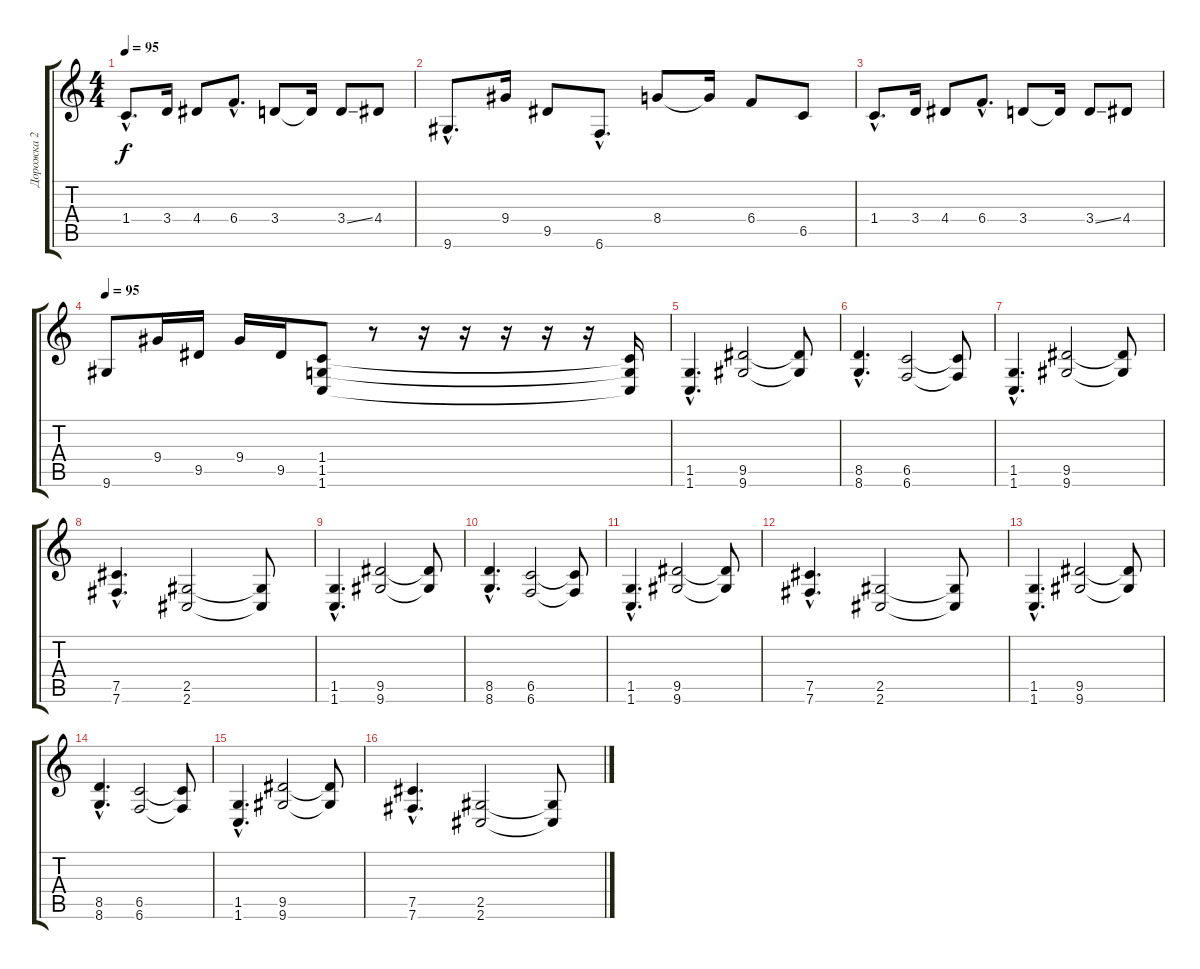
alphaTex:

\track ("Дорожка 2" "Дорожка 2") {instrument electricguitarclean}
\staff {score tabs}
\tuning (D4 A3 E3 B2 Gb2 B1) {hide}
\ts (4 4)
\tempo 95
\clef g2
\ks c
1.4{hac}.8{d dy f} 3.4.16 4.4.8 6.4{hac}.8{d} 3.4.8 3.4{t}.16 3.4{ss}.8 4.4.8 |
9.6{hac}.8{d} 9.4.16 9.5.8 6.6{hac}.8{d} 8.4.8 8.4{t}.16 6.4.8 6.5.8 |
1.4{hac}.8{d} 3.4.16 4.4.8 6.4{hac}.8{d} 3.4.8 3.4{t}.16 3.4{ss}.8 4.4.8 |
\tempo 95
9.6.8 9.4.16 9.5.16 9.4.16 9.5.16 (1.4 1.5 1.6).8{volume 6 instrument distortionguitar} r.8{volume 10 instrument distortionguitar} r.16{volume 11} r.16{volume 12} r.16{volume 13} r.16{volume 14} r.16{volume 15} (1.4{t} 1.5{t} 1.6{t}).16{volume 16} |
(1.5{hac} 1.6{hac}).4{d} (9.5 9.6).2 (9.5{t} 9.6{t}).8 |
(8.5{hac} 8.6{hac}).4{d} (6.5 6.6).2 (6.5{t} 6.6{t}).8 |
(1.5{hac} 1.6{hac}).4{d} (9.5 9.6).2 (9.5{t} 9.6{t}).8 |
(7.5{hac} 7.6{hac}).4{d} (2.5 2.6).2 (2.5{t} 2.6{t}).8 |
(1.5{hac} 1.6{hac}).4{d} (9.5 9.6).2 (9.5{t} 9.6{t}).8 |
(8.5{hac} 8.6{hac}).4{d} (6.5 6.6).2 (6.5{t} 6.6{t}).8 |
(1.5{hac} 1.6{hac}).4{d} (9.5 9.6).2 (9.5{t} 9.6{t}).8 |
(7.5{hac} 7.6{hac}).4{d} (2.5 2.6).2 (2.5{t} 2.6{t}).8 |
(1.5{hac} 1.6{hac}).4{d} (9.5 9.6).2 (9.5{t} 9.6{t}).8 |
(8.5{hac} 8.6{hac}).4{d} (6.5 6.6).2 (6.5{t} 6.6{t}).8 |
(1.5{hac} 1.6{hac}).4{d} (9.5 9.6).2 (9.5{t} 9.6{t}).8 |
(7.5{hac} 7.6{hac}).4{d} (2.5 2.6).2 (2.5{t} 2.6{t}).8
